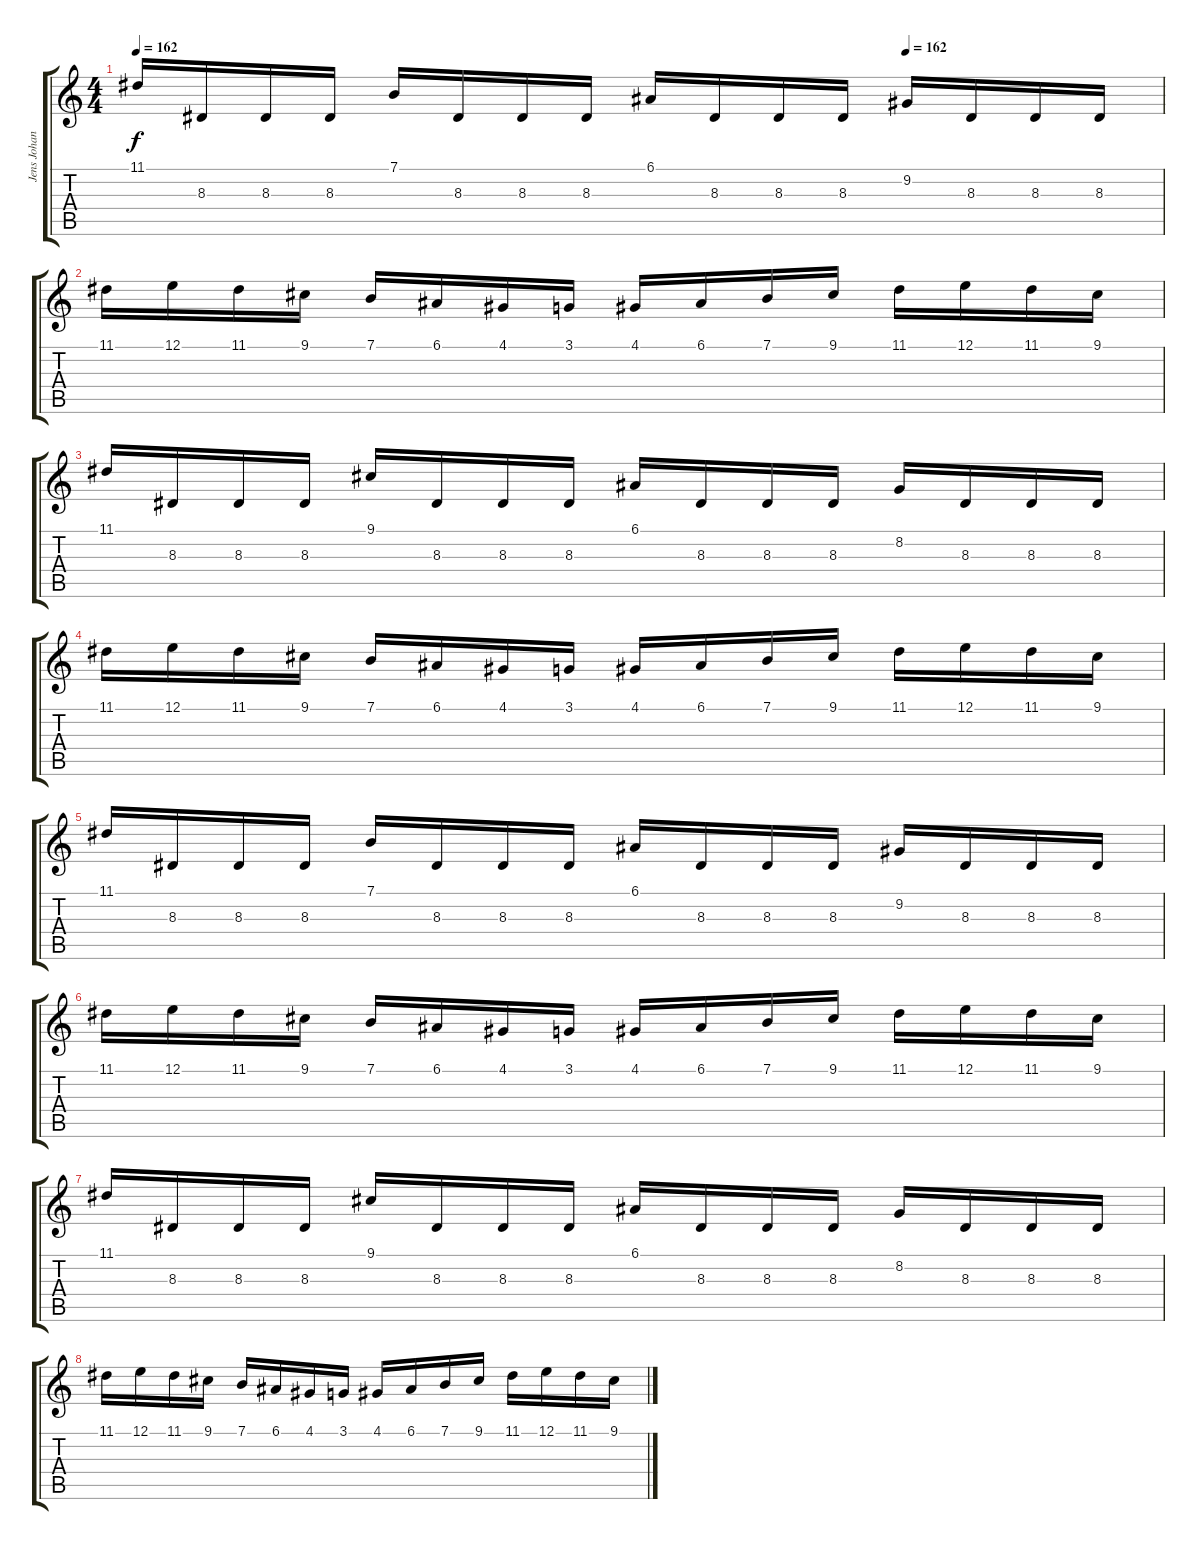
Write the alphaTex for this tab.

\track ("Jens Johansson" "Jens Johan") {instrument harpsichord}
\staff {score tabs}
\tuning (E4 B3 G3 D3 A2 E2) {hide}
\ts (4 4)
\tempo 162
\tempo (162 0.75)
\clef g2
\ks c
11.1.16{dy f} 8.3.16 8.3.16 8.3.16 7.1.16 8.3.16 8.3.16 8.3.16 6.1.16 8.3.16 8.3.16 8.3.16 9.2.16 8.3.16 8.3.16 8.3.16 |
11.1.16 12.1.16 11.1.16 9.1.16 7.1.16 6.1.16 4.1.16 3.1.16 4.1.16 6.1.16 7.1.16 9.1.16 11.1.16 12.1.16 11.1.16 9.1.16 |
11.1.16 8.3.16 8.3.16 8.3.16 9.1.16 8.3.16 8.3.16 8.3.16 6.1.16 8.3.16 8.3.16 8.3.16 8.2.16 8.3.16 8.3.16 8.3.16 |
11.1.16 12.1.16 11.1.16 9.1.16 7.1.16 6.1.16 4.1.16 3.1.16 4.1.16 6.1.16 7.1.16 9.1.16 11.1.16 12.1.16 11.1.16 9.1.16 |
11.1.16 8.3.16 8.3.16 8.3.16 7.1.16 8.3.16 8.3.16 8.3.16 6.1.16 8.3.16 8.3.16 8.3.16 9.2.16 8.3.16 8.3.16 8.3.16 |
11.1.16 12.1.16 11.1.16 9.1.16 7.1.16 6.1.16 4.1.16 3.1.16 4.1.16 6.1.16 7.1.16 9.1.16 11.1.16 12.1.16 11.1.16 9.1.16 |
11.1.16 8.3.16 8.3.16 8.3.16 9.1.16 8.3.16 8.3.16 8.3.16 6.1.16 8.3.16 8.3.16 8.3.16 8.2.16 8.3.16 8.3.16 8.3.16 |
11.1.16 12.1.16 11.1.16 9.1.16 7.1.16 6.1.16 4.1.16 3.1.16 4.1.16 6.1.16 7.1.16 9.1.16 11.1.16 12.1.16 11.1.16 9.1.16
